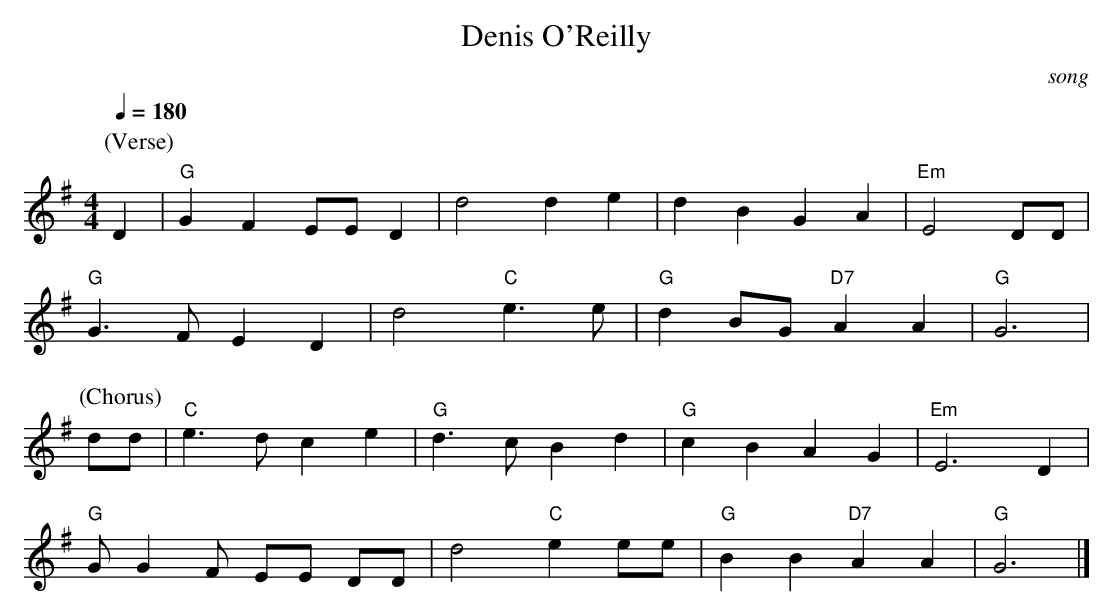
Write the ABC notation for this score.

X:1
T:Denis O'Reilly
M:4/4
L:1/4
Q:1/4=180
O:song
K:Gmaj
P:(Verse)
D|"G"GFE/2E/2D|d2de|dBGA|"Em"E2D/2D/2|
"G"G>FED|d2"C"e>e|"G"dB/2G/2 "D7"AA|"G"G3|
P:(Chorus)
d/2d/2|"C"e>dce|"G"d>cBd|"G"cBAG|"Em"E3D|
"G"G/2GF/2 E/2E/2 D/2D/2|d2"C"ee/2e/2|"G"BB"D7"AA|"G"G3|]
